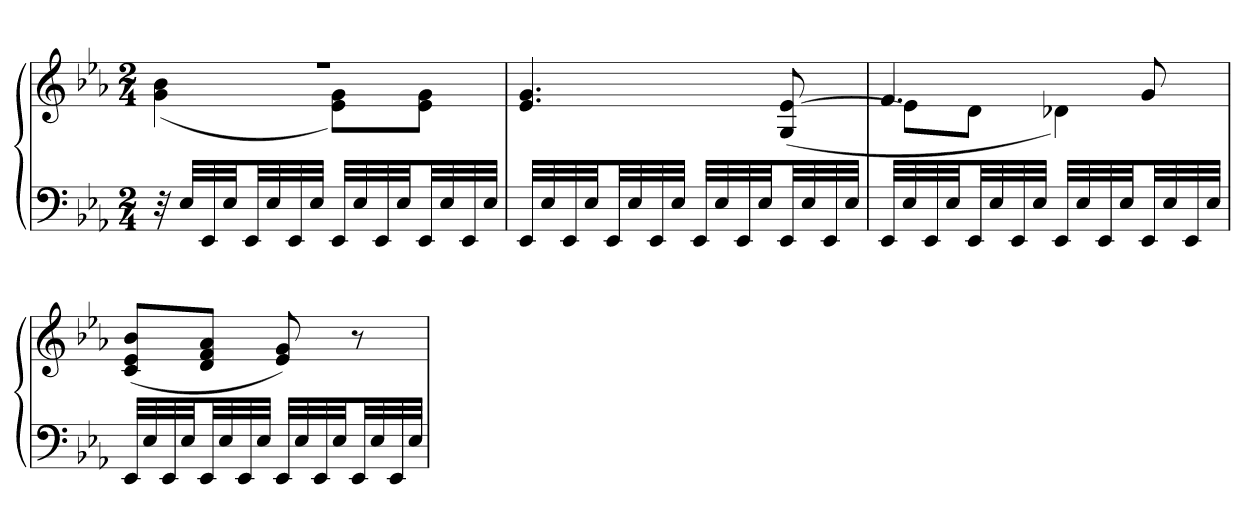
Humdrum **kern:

**kern	**kern
*part1	*part1
*staff2	*staff1
*clefF4	*clefG2
*k[b-e-a-]	*k[b-e-a-]
*M2/4	*M2/4
=	=
*	*^
32r	2r	(4g 4b-
32E-LLL	.	.
32EE-	.	.
32E-JJ	.	.
32EE-LL	.	.
32E-	.	.
32EE-	.	.
32E-JJJ	.	.
32EE-LLL	.	8e- 8gL)
32E-	.	.
32EE-	.	.
32E-JJ	.	.
32EE-LL	.	8e- 8gJ
32E-	.	.
32EE-	.	.
32E-JJJ	.	.
*	*v	*v
=	=
32EE-LLL	4.e- 4.g
32E-	.
32EE-	.
32E-JJ	.
32EE-LL	.
32E-	.
32EE-	.
32E-JJJ	.
32EE-LLL	.
32E-	.
32EE-	.
32E-JJ	.
32EE-LL	(8G [8e-
32E-	.
32EE-	.
32E-JJJ	.
=	=
*	*^
32EE-LLL	4.f	8e-L]
32E-	.	.
32EE-	.	.
32E-JJ	.	.
32EE-LL	.	8dJ
32E-	.	.
32EE-	.	.
32E-JJJ	.	.
32EE-LLL	.	4d-X)
32E-	.	.
32EE-	.	.
32E-JJ	.	.
32EE-LL	8g	.
32E-	.	.
32EE-	.	.
32E-JJJ	.	.
*	*v	*v
=	=
32EE-LLL	(8c 8e- 8b-L
32E-	.
32EE-	.
32E-JJ	.
32EE-LL	8d 8f 8a-J
32E-	.
32EE-	.
32E-JJJ	.
32EE-LLL	8e- 8g)
32E-	.
32EE-	.
32E-JJ	.
32EE-LL	8r
32E-	.
32EE-	.
32E-JJJ	.
=	=
*-	*-
